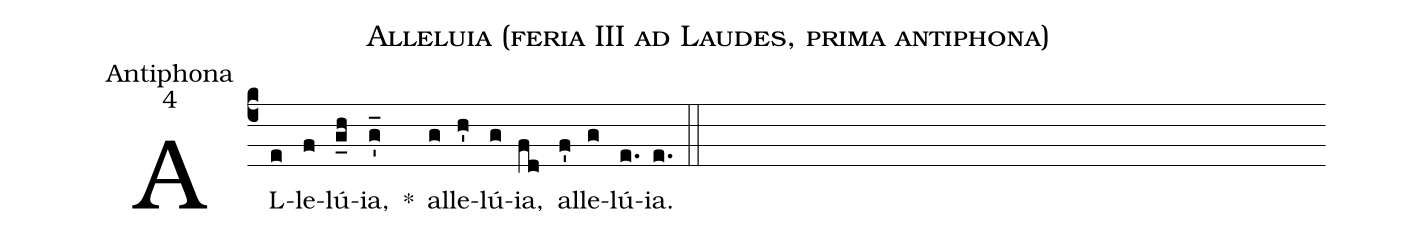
name: Alleluia (feria III ad Laudes, prima antiphona);
office-part: Antiphona;
mode: 4;
%%
(c4)
AL(e)le(f)lú(g_h)ia,(g'_) *()
al(g)le(h')lú(g)ia,(fd) al(f')le(g)lú(e.)ia.(e.) (::)
